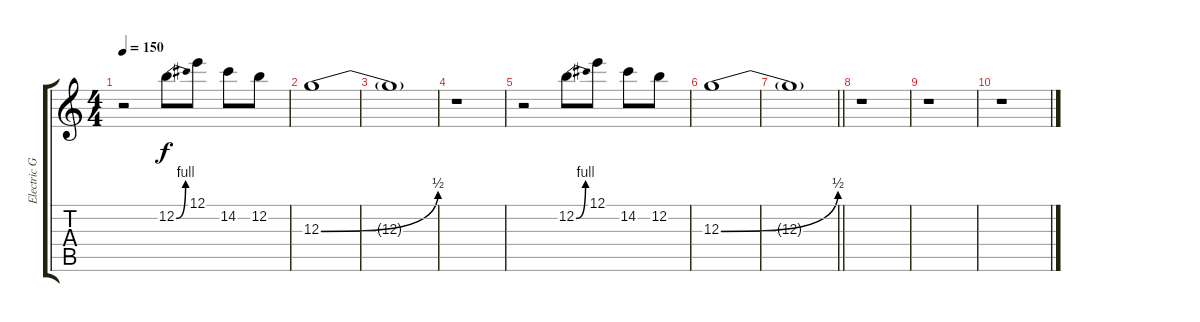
\track ("Electric Guitar 2" "Electric G") {instrument distortionguitar}
\staff {score tabs}
\tuning (E4 B3 G3 D3 A2 E2) {hide}
\ts (4 4)
\tempo 150
\clef g2
\ks c
r.2{dy f} 12.2{be (bend 0 0 60 4)}.8 12.1.8 14.2.8 12.2.8 |
12.3{be (bend 0 0 60 2)}.1 |
12.3{t}.1 |
r.1 |
r.2 12.2{be (bend 0 0 60 4)}.8 12.1.8 14.2.8 12.2.8 |
12.3{be (bend 0 0 60 2)}.1 |
\barLineRight lightlight
12.3{t}.1 |
r.1 |
r.1 |
r.1
